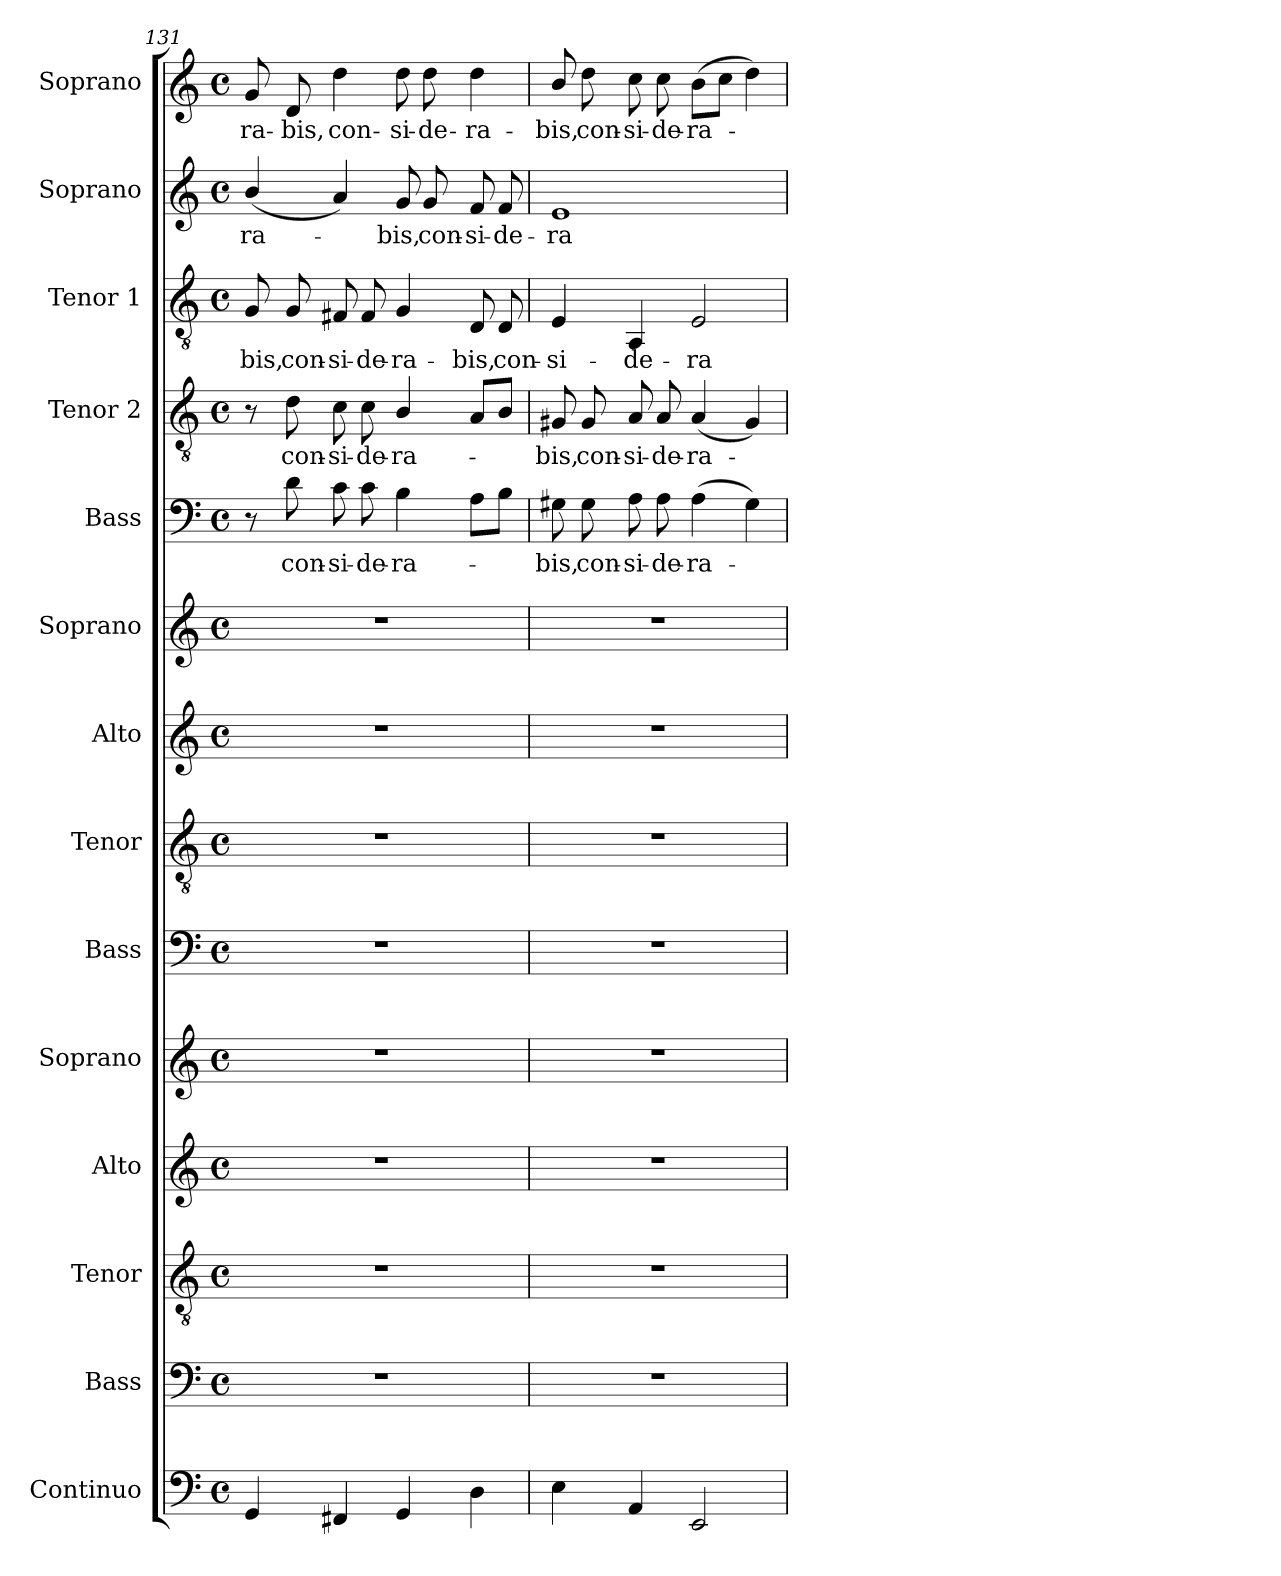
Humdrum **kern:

**kern	**kern	**kern	**kern	**kern	**kern	**kern	**kern	**kern	**kern	**text	**kern	**text	**kern	**text	**kern	**text	**kern	**text
*part14	*part13	*part12	*part11	*part10	*part9	*part8	*part7	*part6	*part5	*part5	*part4	*part4	*part3	*part3	*part2	*part2	*part1	*part1
*staff14	*staff13	*staff12	*staff11	*staff10	*staff9	*staff8	*staff7	*staff6	*staff5	*staff5	*staff4	*staff4	*staff3	*staff3	*staff2	*staff2	*staff1	*staff1
*I"Continuo	*I"Bass	*I"Tenor	*I"Alto	*I"Soprano	*I"Bass	*I"Tenor	*I"Alto	*I"Soprano	*I"Bass	*	*I"Tenor 2	*	*I"Tenor 1	*	*I"Soprano	*	*I"Soprano	*
*I'Cont.	*I'B.	*I'T.	*I'A.	*I'S.	*I'B.	*I'T.	*I'A.	*I'S.	*I'B.	*	*I'T2.	*	*I'T1.	*	*I'S.	*	*I'S.	*
*clefF4	*clefF4	*clefGv2	*clefG2	*clefG2	*clefF4	*clefGv2	*clefG2	*clefG2	*clefF4	*	*clefGv2	*	*clefGv2	*	*clefG2	*	*clefG2	*
*	*	*ITrd7c12	*	*	*	*ITrd7c12	*	*	*	*	*ITrd7c12	*	*ITrd7c12	*	*	*	*	*
*k[]	*k[]	*k[]	*k[]	*k[]	*k[]	*k[]	*k[]	*k[]	*k[]	*	*k[]	*	*k[]	*	*k[]	*	*k[]	*
*C:	*C:	*C:	*C:	*C:	*C:	*C:	*C:	*C:	*C:	*	*C:	*	*C:	*	*C:	*	*C:	*
*M4/4	*M4/4	*M4/4	*M4/4	*M4/4	*M4/4	*M4/4	*M4/4	*M4/4	*M4/4	*	*M4/4	*	*M4/4	*	*M4/4	*	*M4/4	*
*met(c)	*met(c)	*met(c)	*met(c)	*met(c)	*met(c)	*met(c)	*met(c)	*met(c)	*met(c)	*	*met(c)	*	*met(c)	*	*met(c)	*	*met(c)	*
=131	=131	=131	=131	=131	=131	=131	=131	=131	=131	=131	=131	=131	=131	=131	=131	=131	=131	=131
!	!	!	!	!	!	!	!	!	!	!	!	!	!	!LO:LY:b:color=#000000	!	!	!	!
!	!	!	!	!	!	!	!	!	!	!	!	!	!	!	!	!LO:LY:b:color=#000000	!	!
!	!	!	!	!	!	!	!	!	!	!	!	!	!	!	!	!	!	!LO:LY:b:color=#000000
4GGi/	1r	1r	1r	1r	1r	1r	1r	1r	8r	.	8r	.	8GGi/	-bis,	(4bi/	-ra-	8gi/	-ra-
!	!	!	!	!	!	!	!	!	!	!LO:LY:b:color=#000000	!	!	!	!	!	!	!	!
!	!	!	!	!	!	!	!	!	!	!	!	!LO:LY:b:color=#000000	!	!	!	!	!	!
!	!	!	!	!	!	!	!	!	!	!	!	!	!	!LO:LY:b:color=#000000	!	!	!	!
!	!	!	!	!	!	!	!	!	!	!	!	!	!	!	!	!	!	!LO:LY:b:color=#000000
.	.	.	.	.	.	.	.	.	8di\	con-	8Di\	con-	8GGi/	con-	.	.	8di/	-bis,
!	!	!	!	!	!	!	!	!	!	!LO:LY:b:color=#000000	!	!	!	!	!	!	!	!
!	!	!	!	!	!	!	!	!	!	!	!	!LO:LY:b:color=#000000	!	!	!	!	!	!
!	!	!	!	!	!	!	!	!	!	!	!	!	!	!LO:LY:b:color=#000000	!	!	!	!
!	!	!	!	!	!	!	!	!	!	!	!	!	!	!	!	!	!	!LO:LY:b:color=#000000
4FF#Xi/	.	.	.	.	.	.	.	.	8ci\	-si-	8Ci\	-si-	8FF#Xi/	-si-	4ai/)	.	4ddi\	con-
!	!	!	!	!	!	!	!	!	!	!LO:LY:b:color=#000000	!	!	!	!	!	!	!	!
!	!	!	!	!	!	!	!	!	!	!	!	!LO:LY:b:color=#000000	!	!	!	!	!	!
!	!	!	!	!	!	!	!	!	!	!	!	!	!	!LO:LY:b:color=#000000	!	!	!	!
.	.	.	.	.	.	.	.	.	8ci\	-de-	8Ci\	-de-	8FF#i/	-de-	.	.	.	.
!	!	!	!	!	!	!	!	!	!	!LO:LY:b:color=#000000	!	!	!	!	!	!	!	!
!	!	!	!	!	!	!	!	!	!	!	!	!LO:LY:b:color=#000000	!	!	!	!	!	!
!	!	!	!	!	!	!	!	!	!	!	!	!	!	!LO:LY:b:color=#000000	!	!	!	!
!	!	!	!	!	!	!	!	!	!	!	!	!	!	!	!	!LO:LY:b:color=#000000	!	!
!	!	!	!	!	!	!	!	!	!	!	!	!	!	!	!	!	!	!LO:LY:b:color=#000000
4GGi/	.	.	.	.	.	.	.	.	4Bi\	-ra-	4BBi/	-ra-	4GGi/	-ra-	8gi/	-bis,	8ddi\	-si-
!	!	!	!	!	!	!	!	!	!	!	!	!	!	!	!	!LO:LY:b:color=#000000	!	!
!	!	!	!	!	!	!	!	!	!	!	!	!	!	!	!	!	!	!LO:LY:b:color=#000000
.	.	.	.	.	.	.	.	.	.	.	.	.	.	.	8gi/	con-	8ddi\	-de-
!	!	!	!	!	!	!	!	!	!	!	!	!	!	!LO:LY:b:color=#000000	!	!	!	!
!	!	!	!	!	!	!	!	!	!	!	!	!	!	!	!	!LO:LY:b:color=#000000	!	!
!	!	!	!	!	!	!	!	!	!	!	!	!	!	!	!	!	!	!LO:LY:b:color=#000000
4Di\	.	.	.	.	.	.	.	.	8Ai\L	.	8AAi/L	.	8DDi/	-bis,	8fi/	-si-	4ddi\	-ra-
!	!	!	!	!	!	!	!	!	!	!	!	!	!	!LO:LY:b:color=#000000	!	!	!	!
!	!	!	!	!	!	!	!	!	!	!	!	!	!	!	!	!LO:LY:b:color=#000000	!	!
.	.	.	.	.	.	.	.	.	8Bi\J	.	8BBi/J	.	8DDi/	con-	8fi/	-de-	.	.
=132	=132	=132	=132	=132	=132	=132	=132	=132	=132	=132	=132	=132	=132	=132	=132	=132	=132	=132
!	!	!	!	!	!	!	!	!	!	!LO:LY:b:color=#000000	!	!	!	!	!	!	!	!
!	!	!	!	!	!	!	!	!	!	!	!	!LO:LY:b:color=#000000	!	!	!	!	!	!
!	!	!	!	!	!	!	!	!	!	!	!	!	!	!LO:LY:b:color=#000000	!	!	!	!
!	!	!	!	!	!	!	!	!	!	!	!	!	!	!	!	!LO:LY:b:color=#000000	!	!
!	!	!	!	!	!	!	!	!	!	!	!	!	!	!	!	!	!	!LO:LY:b:color=#000000
4Ei\	1r	1r	1r	1r	1r	1r	1r	1r	8G#Xi\	-bis,	8GG#Xi/	-bis,	4EEi/	-si-	1ei	-ra-	8bi/	-bis,
!	!	!	!	!	!	!	!	!	!	!LO:LY:b:color=#000000	!	!	!	!	!	!	!	!
!	!	!	!	!	!	!	!	!	!	!	!	!LO:LY:b:color=#000000	!	!	!	!	!	!
!	!	!	!	!	!	!	!	!	!	!	!	!	!	!	!	!	!	!LO:LY:b:color=#000000
.	.	.	.	.	.	.	.	.	8G#i\	con-	8GG#i/	con-	.	.	.	.	8ddi\	con-
!	!	!	!	!	!	!	!	!	!	!LO:LY:b:color=#000000	!	!	!	!	!	!	!	!
!	!	!	!	!	!	!	!	!	!	!	!	!LO:LY:b:color=#000000	!	!	!	!	!	!
!	!	!	!	!	!	!	!	!	!	!	!	!	!	!LO:LY:b:color=#000000	!	!	!	!
!	!	!	!	!	!	!	!	!	!	!	!	!	!	!	!	!	!	!LO:LY:b:color=#000000
4AAi/	.	.	.	.	.	.	.	.	8Ai\	-si-	8AAi/	-si-	4AAAi/	-de-	.	.	8cci\	-si-
!	!	!	!	!	!	!	!	!	!	!LO:LY:b:color=#000000	!	!	!	!	!	!	!	!
!	!	!	!	!	!	!	!	!	!	!	!	!LO:LY:b:color=#000000	!	!	!	!	!	!
!	!	!	!	!	!	!	!	!	!	!	!	!	!	!	!	!	!	!LO:LY:b:color=#000000
.	.	.	.	.	.	.	.	.	8Ai\	-de-	8AAi/	-de-	.	.	.	.	8cci\	-de-
!	!	!	!	!	!	!	!	!	!	!LO:LY:b:color=#000000	!	!	!	!	!	!	!	!
!	!	!	!	!	!	!	!	!	!	!	!	!LO:LY:b:color=#000000	!	!	!	!	!	!
!	!	!	!	!	!	!	!	!	!	!	!	!	!	!LO:LY:b:color=#000000	!	!	!	!
!	!	!	!	!	!	!	!	!	!	!	!	!	!	!	!	!	!	!LO:LY:b:color=#000000
2EEi/	.	.	.	.	.	.	.	.	(4Ai\	-ra-	(4AAi/	-ra-	2EEi/	-ra-	.	.	(8bi\L	-ra-
.	.	.	.	.	.	.	.	.	.	.	.	.	.	.	.	.	8cci\J	.
.	.	.	.	.	.	.	.	.	4G#i\)	.	4GG#i/)	.	.	.	.	.	4ddi\)	.
=	=	=	=	=	=	=	=	=	=	=	=	=	=	=	=	=	=	=
*-	*-	*-	*-	*-	*-	*-	*-	*-	*-	*-	*-	*-	*-	*-	*-	*-	*-	*-
